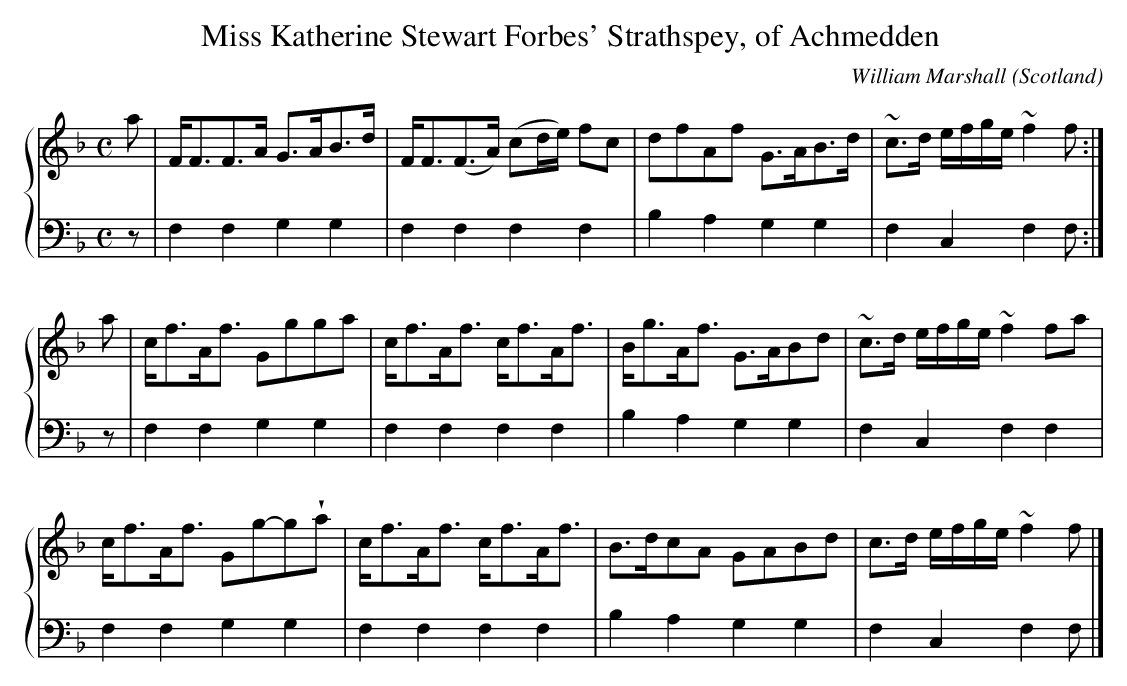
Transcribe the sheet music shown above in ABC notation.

X:1
T:Miss Katherine Stewart Forbes' Strathspey, of Achmedden
C:William Marshall
L:1/8
M:C
O:Scotland
K:F major
%%staves {1 2 }
V:1
a | \
F<FF>A G>AB>d | F<F(F>A) (cd/e/) fc | \
dfAf G>AB>d | ~c>d e/f/g/e/ ~f2 f :|
a| \
c<fA<f Ggga | c<fA<f c<fA<f  |\
B<gA<f G>ABd | ~c>d e/f/g/e/ ~f2 fa |
c<fA<f Gg-g!wedge!a | c<fA<f c<fA<f | \
B>dcA GABd | c>d e/f/g/e/ ~f2 f |]
V:2 clef=bass octave=-2
L:1/4
z/ | ffgg | ffff | bagg | fcff/ :| \
z/ | ffgg | ffff | bagg | fcff | ffgg | ffff | bagg | fcff/ |]
